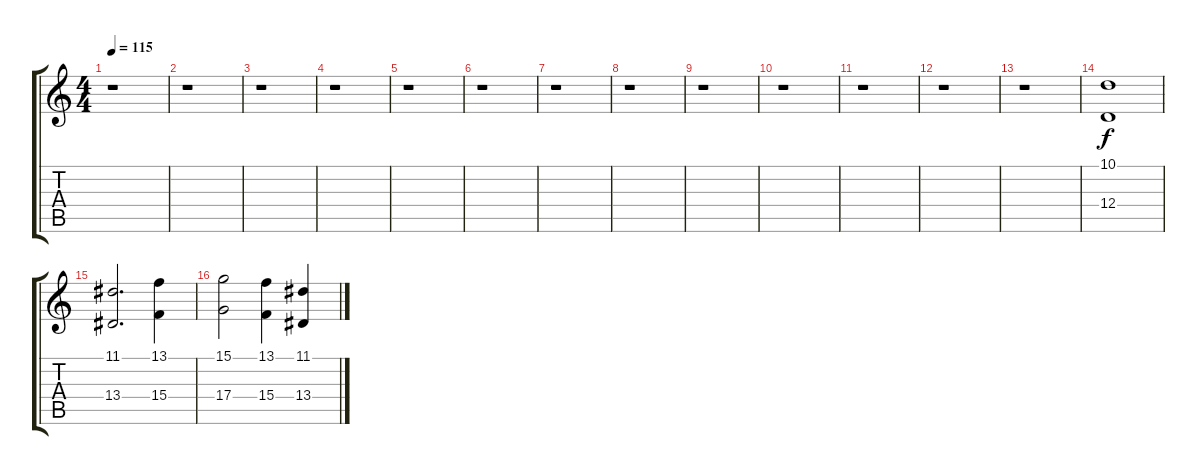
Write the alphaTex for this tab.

\track "" {instrument fx7echoes}
\staff {score tabs}
\tuning (E4 B3 G3 D3 A2 E2) {hide}
\ts (4 4)
\tempo 115
\clef g2
\ks c
r.1{dy f} |
r.1 |
r.1 |
r.1 |
r.1 |
r.1 |
r.1 |
r.1 |
r.1 |
r.1 |
r.1 |
r.1 |
r.1 |
(10.1 12.4).1{volume 0} |
(11.1 13.4).2{d volume 16} (13.1 15.4).4 |
(15.1 17.4).2 (13.1 15.4).4 (11.1 13.4).4
